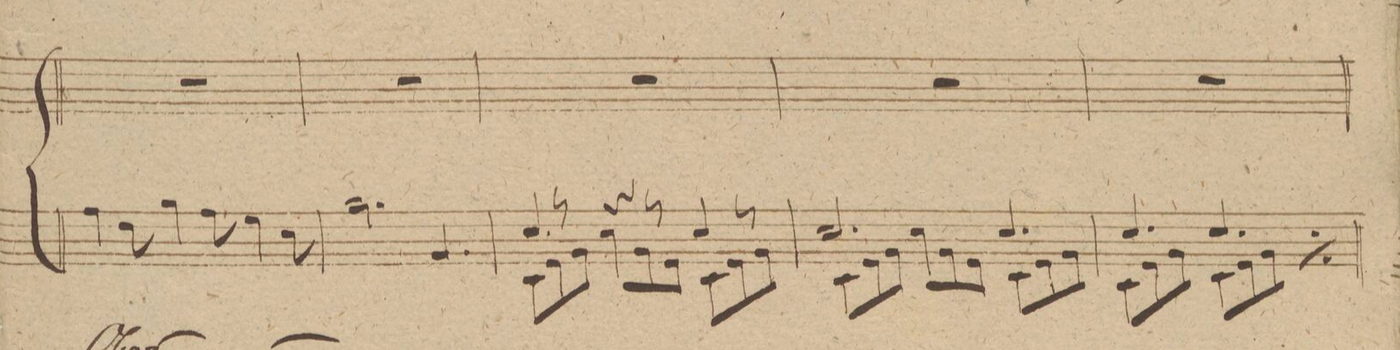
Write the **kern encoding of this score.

**kern
*I"Organo.
*clefF4
*k[f#]
*M9/8
4A\
8F#\
4B\
8A\
4G\
8E\
=94
*2\right
2.B\
4.BB/
=95
*^
4.E/	8EE\L
.	8GG\
.	8BB\J
4r	8E\L
.	8BB\
8r	8GG\J
4E/	8EE\L
.	8GG\
8r	8BB\J
=96	=96
2.E/	8EE\L
.	8GG\
.	8BB\J
.	8E\L
.	8BB\
.	8GG\J
4.E/	8EE\L
.	8GG\
.	8BB\J
=97	=97
4.E/	8EE\L
.	8GG\
.	8BB\J
4.E/	8EE\L
.	8GG\
.	8BB\J
*rep	*rep
4.E/	8EE\L
.	8GG\
.	8BB\J
*Xrep	*Xrep
=98	=98
*-	*-
